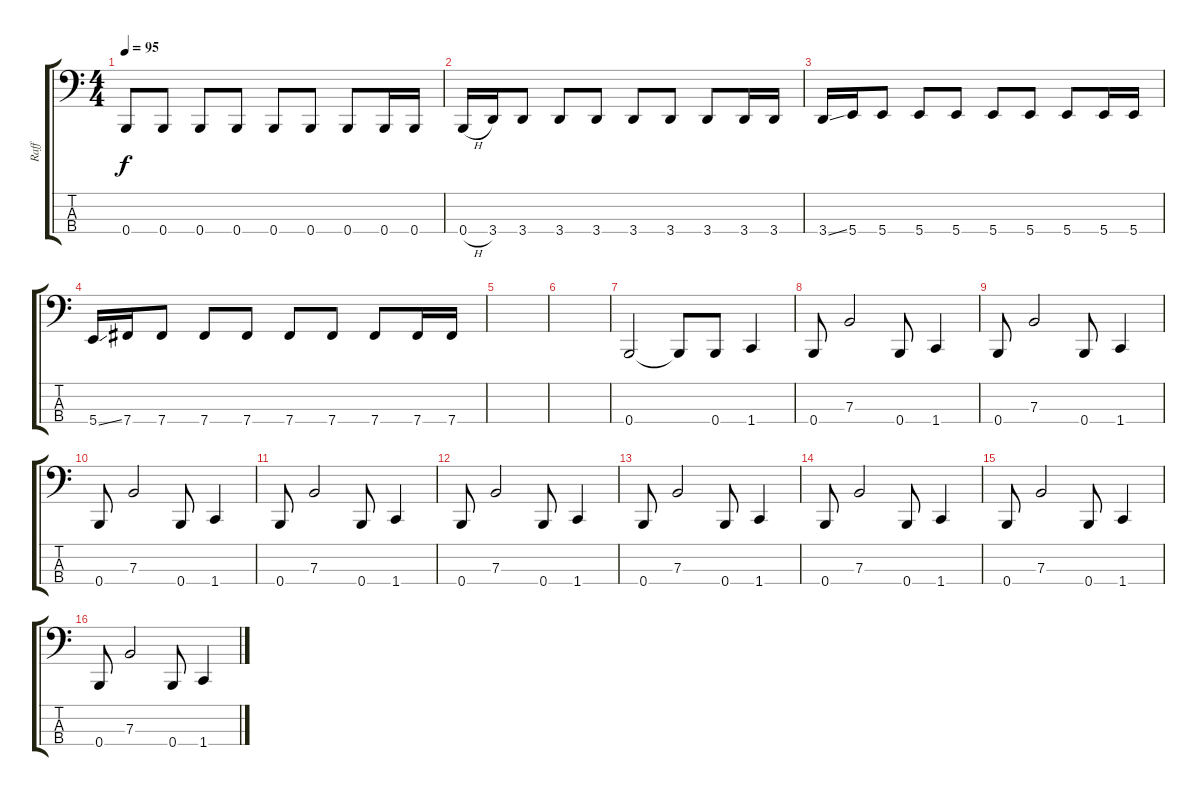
\track ("Raff" "Raff") {instrument electricbassfinger}
\staff {score tabs}
\tuning (D2 A1 E1 B0) {hide}
\ts (4 4)
\tempo 95
\clef f4
\ks c
0.4.8{dy f} 0.4.8 0.4.8 0.4.8 0.4.8 0.4.8 0.4.8 0.4.16 0.4.16 |
0.4{h}.16 3.4.16 3.4.8 3.4.8 3.4.8 3.4.8 3.4.8 3.4.8 3.4.16 3.4.16 |
3.4{ss}.16 5.4.16 5.4.8 5.4.8 5.4.8 5.4.8 5.4.8 5.4.8 5.4.16 5.4.16 |
5.4{ss}.16 7.4.16 7.4.8 7.4.8 7.4.8 7.4.8 7.4.8 7.4.8 7.4.16 7.4.16 |
|
|
0.4.2 0.4{t}.8 0.4.8 1.4.4 |
0.4.8 7.3.2 0.4.8 1.4.4 |
0.4.8 7.3.2 0.4.8 1.4.4 |
0.4.8 7.3.2 0.4.8 1.4.4 |
0.4.8 7.3.2 0.4.8 1.4.4 |
0.4.8 7.3.2 0.4.8 1.4.4 |
0.4.8 7.3.2 0.4.8 1.4.4 |
0.4.8 7.3.2 0.4.8 1.4.4 |
0.4.8 7.3.2 0.4.8 1.4.4 |
0.4.8 7.3.2 0.4.8 1.4.4
